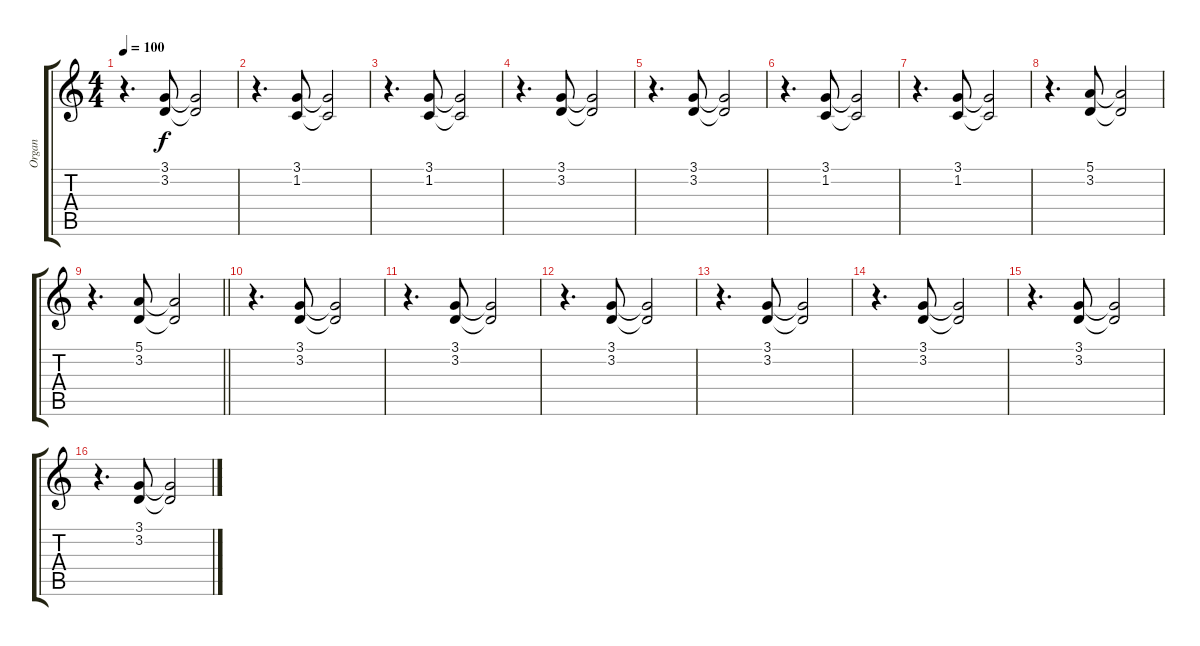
\track ("Organ" "Organ") {instrument drawbarorgan}
\staff {score tabs}
\tuning (E4 B3 G3 D3 A2 E2) {hide}
\ts (4 4)
\tempo 100
\clef g2
\ks c
r.4{d dy f} (3.1 3.2).8 (3.1{t} 3.2{t}).2 |
r.4{d} (3.1 1.2).8 (3.1{t} 1.2{t}).2 |
r.4{d} (3.1 1.2).8 (3.1{t} 1.2{t}).2 |
r.4{d} (3.1 3.2).8 (3.1{t} 3.2{t}).2 |
r.4{d} (3.1 3.2).8 (3.1{t} 3.2{t}).2 |
r.4{d} (3.1 1.2).8 (3.1{t} 1.2{t}).2 |
r.4{d} (3.1 1.2).8 (3.1{t} 1.2{t}).2 |
r.4{d} (5.1 3.2).8 (5.1{t} 3.2{t}).2 |
\barLineRight lightlight
r.4{d} (5.1 3.2).8 (5.1{t} 3.2{t}).2 |
r.4{d} (3.1 3.2).8 (3.1{t} 3.2{t}).2 |
r.4{d} (3.1 3.2).8 (3.1{t} 3.2{t}).2 |
r.4{d} (3.1 3.2).8 (3.1{t} 3.2{t}).2 |
r.4{d} (3.1 3.2).8 (3.1{t} 3.2{t}).2 |
r.4{d} (3.1 3.2).8 (3.1{t} 3.2{t}).2 |
r.4{d} (3.1 3.2).8 (3.1{t} 3.2{t}).2 |
r.4{d} (3.1 3.2).8 (3.1{t} 3.2{t}).2
